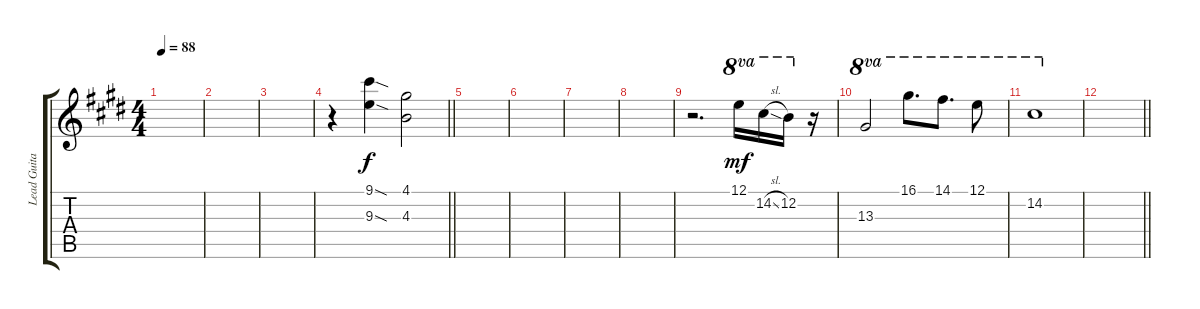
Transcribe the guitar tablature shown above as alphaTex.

\track ("Lead Guitar" "Lead Guita") {instrument electricguitarmuted}
\staff {score tabs}
\tuning (E4 B3 G3 D3 A2 E2) {hide}
\ts (4 4)
\tempo 88
\clef g2
\ks e
|
|
|
\barLineRight lightlight
r.4 (9.1{sod} 9.3{sod}).4{dy f} (4.1 4.3).2 |
|
|
|
|
r.2{d} 12.1.16{ot 8va dy mf} 14.2{sl}.16{ot 8va} 12.2.16{ot 8va} r.16 |
13.3.2{ot 8va} 16.1.8{d ot 8va} 14.1.8{d ot 8va} 12.1.8{ot 8va} |
14.2.1{ot 8va} |
\barLineRight lightlight
